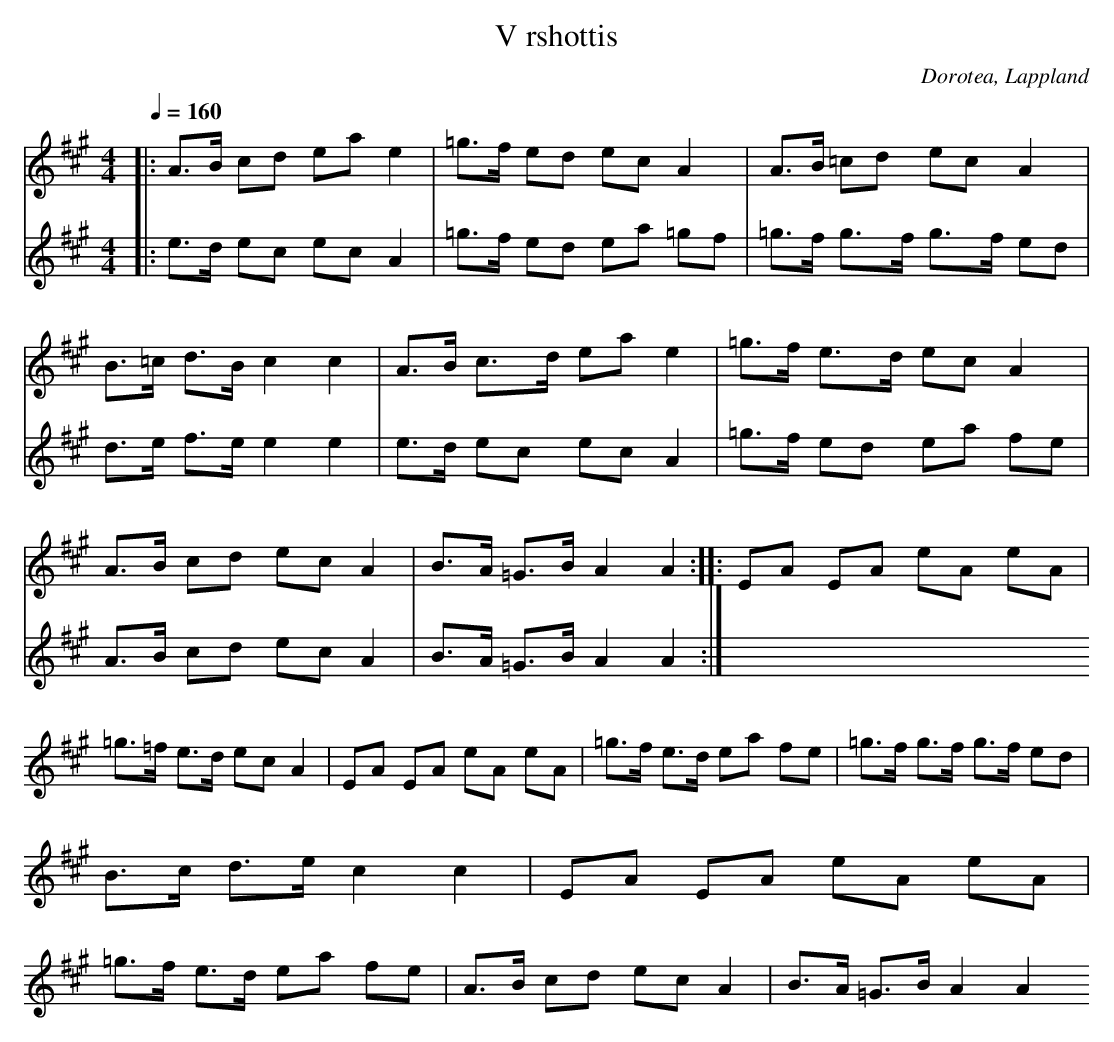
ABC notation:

X:1
T:V rshottis
O:Dorotea, Lappland
M:4/4
L:1/16
Q:1/4=160
K:A
V:1
|: A3B c2d2 e2a2 e4 | =g3f e2d2 e2c2 A4 | A3B =c2d2 e2c2 A4 |B3=c d3B c4 c4  | A3B c3d e2a2 e4 | =g3f e3d e2c2 A4 | A3B c2d2 e2c2 A4 |B3A =G3B A4 A4:||:E2A2 E2A2 e2A2 e2A2 |=g3=f e3d e2c2 A4 |E2A2 E2A2 e2A2 e2A2 |=g3f e3d e2a2 f2e2 | =g3f g3f g3f e2d2 |B3c d3e c4 c4  |E2A2 E2A2 e2A2 e2A2 |=g3f e3d e2a2 f2e2 |  A3B c2d2 e2c2 A4 |B3A =G3B A4 A4
V:2
|:  e3d e2c2  e2c2 A4 | =g3f e2d2 e2a2 =g2f2 | =g3f g3f g3f e2d2 |d3e f3e e4 e4  |e3d e2c2 e2c2 A4 | =g3f e2d2 e2a2 f2e2 |A3B c2d2 e2c2 A4  |B3A =G3B A4 A4 :|
